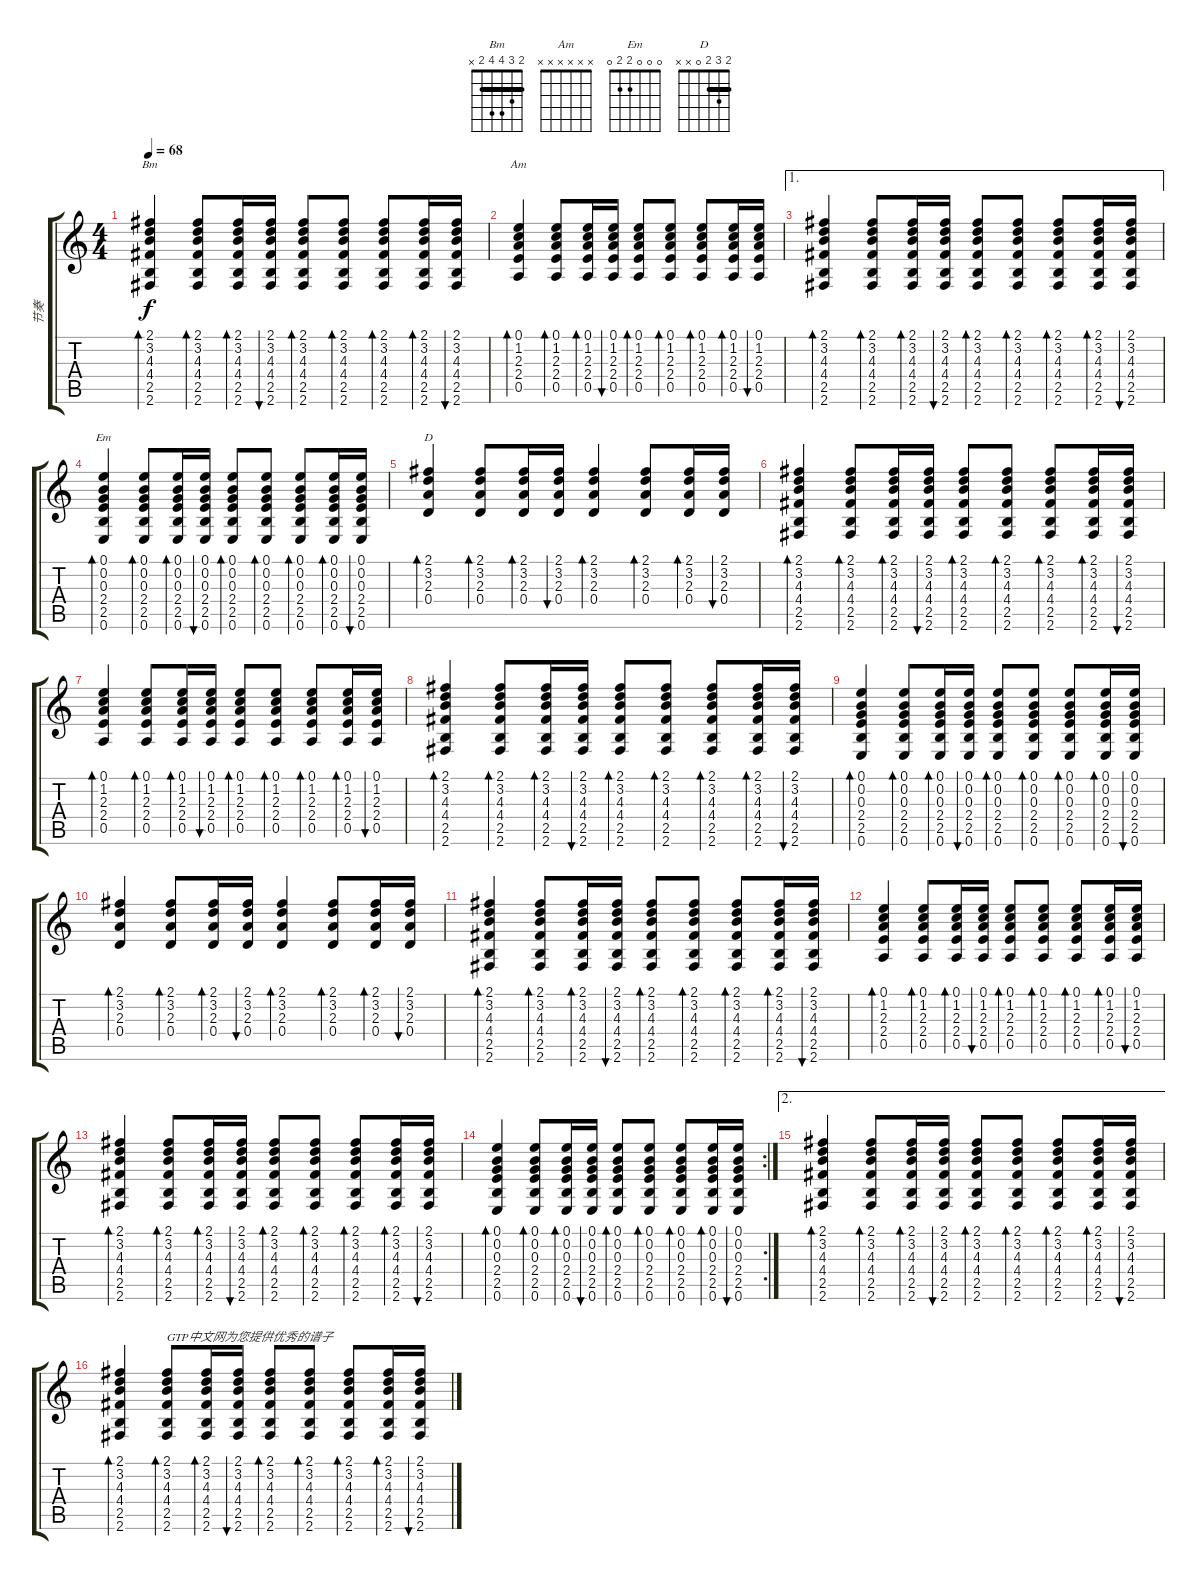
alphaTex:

\track ("节奏" "节奏") {instrument acousticguitarsteel}
\staff {score tabs}
\tuning (E4 B3 G3 D3 A2 E2) {hide}
\chord ("Bm" 2 3 4 4 2 x) {barre 2}
\chord ("Am" x x x x x x)
\chord ("Em" 0 0 0 2 2 0)
\chord ("D" 2 3 2 0 x x) {barre 2}
\ts (4 4)
\tempo 68
\clef g2
\ks c
(2.1 3.2 4.3 4.4 2.5 2.6).4{bd 30 ch "Bm" dy f} (2.1 3.2 4.3 4.4 2.5 2.6).8{bd 30} (2.1 3.2 4.3 4.4 2.5 2.6).16{bd 30} (2.1 3.2 4.3 4.4 2.5 2.6).16{bu 30} (2.1 3.2 4.3 4.4 2.5 2.6).8{bd 30} (2.1 3.2 4.3 4.4 2.5 2.6).8{bd 30} (2.1 3.2 4.3 4.4 2.5 2.6).8{bd 30} (2.1 3.2 4.3 4.4 2.5 2.6).16{bd 30} (2.1 3.2 4.3 4.4 2.5 2.6).16{bu 30} |
(0.1 1.2 2.3 2.4 0.5).4{bd 30 ch "Am"} (0.1 1.2 2.3 2.4 0.5).8{bd 30} (0.1 1.2 2.3 2.4 0.5).16{bd 30} (0.1 1.2 2.3 2.4 0.5).16{bu 30} (0.1 1.2 2.3 2.4 0.5).8{bd 30} (0.1 1.2 2.3 2.4 0.5).8{bd 30} (0.1 1.2 2.3 2.4 0.5).8{bd 30} (0.1 1.2 2.3 2.4 0.5).16{bd 30} (0.1 1.2 2.3 2.4 0.5).16{bu 30} |
\ae 1
(2.1 3.2 4.3 4.4 2.5 2.6).4{bd 30} (2.1 3.2 4.3 4.4 2.5 2.6).8{bd 30} (2.1 3.2 4.3 4.4 2.5 2.6).16{bd 30} (2.1 3.2 4.3 4.4 2.5 2.6).16{bu 30} (2.1 3.2 4.3 4.4 2.5 2.6).8{bd 30} (2.1 3.2 4.3 4.4 2.5 2.6).8{bd 30} (2.1 3.2 4.3 4.4 2.5 2.6).8{bd 30} (2.1 3.2 4.3 4.4 2.5 2.6).16{bd 30} (2.1 3.2 4.3 4.4 2.5 2.6).16{bu 30} |
(0.1 0.2 0.3 2.4 2.5 0.6).4{bd 60 ch "Em"} (0.1 0.2 0.3 2.4 2.5 0.6).8{bd 60} (0.1 0.2 0.3 2.4 2.5 0.6).16{bd 60} (0.1 0.2 0.3 2.4 2.5 0.6).16{bu 60} (0.1 0.2 0.3 2.4 2.5 0.6).8{bd 60} (0.1 0.2 0.3 2.4 2.5 0.6).8{bd 60} (0.1 0.2 0.3 2.4 2.5 0.6).8{bd 60} (0.1 0.2 0.3 2.4 2.5 0.6).16{bd 60} (0.1 0.2 0.3 2.4 2.5 0.6).16{bu 60} |
(2.1 3.2 2.3 0.4).4{bd 60 ch "D"} (2.1 3.2 2.3 0.4).8{bd 60} (2.1 3.2 2.3 0.4).16{bd 60} (2.1 3.2 2.3 0.4).16{bu 60} (2.1 3.2 2.3 0.4).4{bd 60} (2.1 3.2 2.3 0.4).8{bd 60} (2.1 3.2 2.3 0.4).16{bd 60} (2.1 3.2 2.3 0.4).16{bu 60} |
(2.1 3.2 4.3 4.4 2.5 2.6).4{bd 30} (2.1 3.2 4.3 4.4 2.5 2.6).8{bd 30} (2.1 3.2 4.3 4.4 2.5 2.6).16{bd 30} (2.1 3.2 4.3 4.4 2.5 2.6).16{bu 30} (2.1 3.2 4.3 4.4 2.5 2.6).8{bd 30} (2.1 3.2 4.3 4.4 2.5 2.6).8{bd 30} (2.1 3.2 4.3 4.4 2.5 2.6).8{bd 30} (2.1 3.2 4.3 4.4 2.5 2.6).16{bd 30} (2.1 3.2 4.3 4.4 2.5 2.6).16{bu 30} |
(0.1 1.2 2.3 2.4 0.5).4{bd 30} (0.1 1.2 2.3 2.4 0.5).8{bd 30} (0.1 1.2 2.3 2.4 0.5).16{bd 30} (0.1 1.2 2.3 2.4 0.5).16{bu 30} (0.1 1.2 2.3 2.4 0.5).8{bd 30} (0.1 1.2 2.3 2.4 0.5).8{bd 30} (0.1 1.2 2.3 2.4 0.5).8{bd 30} (0.1 1.2 2.3 2.4 0.5).16{bd 30} (0.1 1.2 2.3 2.4 0.5).16{bu 30} |
(2.1 3.2 4.3 4.4 2.5 2.6).4{bd 30} (2.1 3.2 4.3 4.4 2.5 2.6).8{bd 30} (2.1 3.2 4.3 4.4 2.5 2.6).16{bd 30} (2.1 3.2 4.3 4.4 2.5 2.6).16{bu 30} (2.1 3.2 4.3 4.4 2.5 2.6).8{bd 30} (2.1 3.2 4.3 4.4 2.5 2.6).8{bd 30} (2.1 3.2 4.3 4.4 2.5 2.6).8{bd 30} (2.1 3.2 4.3 4.4 2.5 2.6).16{bd 30} (2.1 3.2 4.3 4.4 2.5 2.6).16{bu 30} |
(0.1 0.2 0.3 2.4 2.5 0.6).4{bd 60} (0.1 0.2 0.3 2.4 2.5 0.6).8{bd 60} (0.1 0.2 0.3 2.4 2.5 0.6).16{bd 60} (0.1 0.2 0.3 2.4 2.5 0.6).16{bu 60} (0.1 0.2 0.3 2.4 2.5 0.6).8{bd 60} (0.1 0.2 0.3 2.4 2.5 0.6).8{bd 60} (0.1 0.2 0.3 2.4 2.5 0.6).8{bd 60} (0.1 0.2 0.3 2.4 2.5 0.6).16{bd 60} (0.1 0.2 0.3 2.4 2.5 0.6).16{bu 60} |
(2.1 3.2 2.3 0.4).4{bd 60} (2.1 3.2 2.3 0.4).8{bd 60} (2.1 3.2 2.3 0.4).16{bd 60} (2.1 3.2 2.3 0.4).16{bu 60} (2.1 3.2 2.3 0.4).4{bd 60} (2.1 3.2 2.3 0.4).8{bd 60} (2.1 3.2 2.3 0.4).16{bd 60} (2.1 3.2 2.3 0.4).16{bu 60} |
(2.1 3.2 4.3 4.4 2.5 2.6).4{bd 30} (2.1 3.2 4.3 4.4 2.5 2.6).8{bd 30} (2.1 3.2 4.3 4.4 2.5 2.6).16{bd 30} (2.1 3.2 4.3 4.4 2.5 2.6).16{bu 30} (2.1 3.2 4.3 4.4 2.5 2.6).8{bd 30} (2.1 3.2 4.3 4.4 2.5 2.6).8{bd 30} (2.1 3.2 4.3 4.4 2.5 2.6).8{bd 30} (2.1 3.2 4.3 4.4 2.5 2.6).16{bd 30} (2.1 3.2 4.3 4.4 2.5 2.6).16{bu 30} |
(0.1 1.2 2.3 2.4 0.5).4{bd 30} (0.1 1.2 2.3 2.4 0.5).8{bd 30} (0.1 1.2 2.3 2.4 0.5).16{bd 30} (0.1 1.2 2.3 2.4 0.5).16{bu 30} (0.1 1.2 2.3 2.4 0.5).8{bd 30} (0.1 1.2 2.3 2.4 0.5).8{bd 30} (0.1 1.2 2.3 2.4 0.5).8{bd 30} (0.1 1.2 2.3 2.4 0.5).16{bd 30} (0.1 1.2 2.3 2.4 0.5).16{bu 30} |
(2.1 3.2 4.3 4.4 2.5 2.6).4{bd 30} (2.1 3.2 4.3 4.4 2.5 2.6).8{bd 30} (2.1 3.2 4.3 4.4 2.5 2.6).16{bd 30} (2.1 3.2 4.3 4.4 2.5 2.6).16{bu 30} (2.1 3.2 4.3 4.4 2.5 2.6).8{bd 30} (2.1 3.2 4.3 4.4 2.5 2.6).8{bd 30} (2.1 3.2 4.3 4.4 2.5 2.6).8{bd 30} (2.1 3.2 4.3 4.4 2.5 2.6).16{bd 30} (2.1 3.2 4.3 4.4 2.5 2.6).16{bu 30} |
\rc 2
(0.1 0.2 0.3 2.4 2.5 0.6).4{bd 60} (0.1 0.2 0.3 2.4 2.5 0.6).8{bd 60} (0.1 0.2 0.3 2.4 2.5 0.6).16{bd 60} (0.1 0.2 0.3 2.4 2.5 0.6).16{bu 60} (0.1 0.2 0.3 2.4 2.5 0.6).8{bd 60} (0.1 0.2 0.3 2.4 2.5 0.6).8{bd 60} (0.1 0.2 0.3 2.4 2.5 0.6).8{bd 60} (0.1 0.2 0.3 2.4 2.5 0.6).16{bd 60} (0.1 0.2 0.3 2.4 2.5 0.6).16{bu 60} |
\ae 2
(2.1 3.2 4.3 4.4 2.5 2.6).4{bd 30} (2.1 3.2 4.3 4.4 2.5 2.6).8{bd 30} (2.1 3.2 4.3 4.4 2.5 2.6).16{bd 30} (2.1 3.2 4.3 4.4 2.5 2.6).16{bu 30} (2.1 3.2 4.3 4.4 2.5 2.6).8{bd 30} (2.1 3.2 4.3 4.4 2.5 2.6).8{bd 30} (2.1 3.2 4.3 4.4 2.5 2.6).8{bd 30} (2.1 3.2 4.3 4.4 2.5 2.6).16{bd 30} (2.1 3.2 4.3 4.4 2.5 2.6).16{bu 30} |
(2.1 3.2 4.3 4.4 2.5 2.6).4{bd 30} (2.1 3.2 4.3 4.4 2.5 2.6).8{bd 30 txt "GTP中文网为您提供优秀的谱子"} (2.1 3.2 4.3 4.4 2.5 2.6).16{bd 30} (2.1 3.2 4.3 4.4 2.5 2.6).16{bu 30} (2.1 3.2 4.3 4.4 2.5 2.6).8{bd 30} (2.1 3.2 4.3 4.4 2.5 2.6).8{bd 30} (2.1 3.2 4.3 4.4 2.5 2.6).8{bd 30} (2.1 3.2 4.3 4.4 2.5 2.6).16{bd 30} (2.1 3.2 4.3 4.4 2.5 2.6).16{bu 30}
